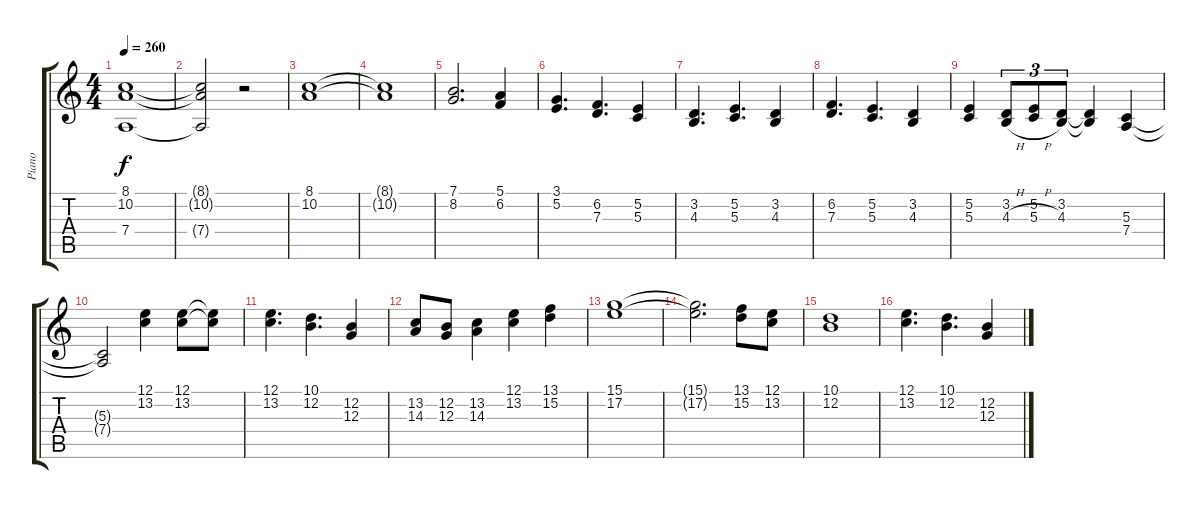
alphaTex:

\track ("Piano" "Piano") {mute instrument electricgrandpiano}
\staff {score tabs}
\tuning (E4 B3 G3 D3 A2 E2) {hide}
\ts (4 4)
\tempo 260
\clef g2
\ks c
(8.1 10.2 7.4).1{dy f} |
(8.1{t} 10.2{t} 7.4{t}).2 r.2 |
(8.1 10.2).1 |
(8.1{t} 10.2{t}).1 |
(7.1 8.2).2{d} (5.1 6.2).4 |
(3.1 5.2).4{d} (6.2 7.3).4{d} (5.2 5.3).4 |
(3.2 4.3).4{d} (5.2 5.3).4{d} (3.2 4.3).4 |
(6.2 7.3).4{d} (5.2 5.3).4{d} (3.2 4.3).4 |
(5.2 5.3).4 (3.2 4.3{h}).8{tu (3 2)} (5.2 5.3{h}).8{tu (3 2)} (3.2 4.3).8{tu (3 2)} (3.2{t} 4.3{t}).4 (5.3 7.4).4 |
(5.3{t} 7.4{t}).2 (12.1 13.2).4 (12.1 13.2).8 (12.1{t} 13.2{t}).8 |
(12.1 13.2).4{d} (10.1 12.2).4{d} (12.2 12.3).4 |
(13.2 14.3).8 (12.2 12.3).8 (13.2 14.3).4 (12.1 13.2).4 (13.1 15.2).4 |
(15.1 17.2).1 |
(15.1{t} 17.2{t}).2{d} (13.1 15.2).8 (12.1 13.2).8 |
(10.1 12.2).1 |
(12.1 13.2).4{d} (10.1 12.2).4{d} (12.2 12.3).4
